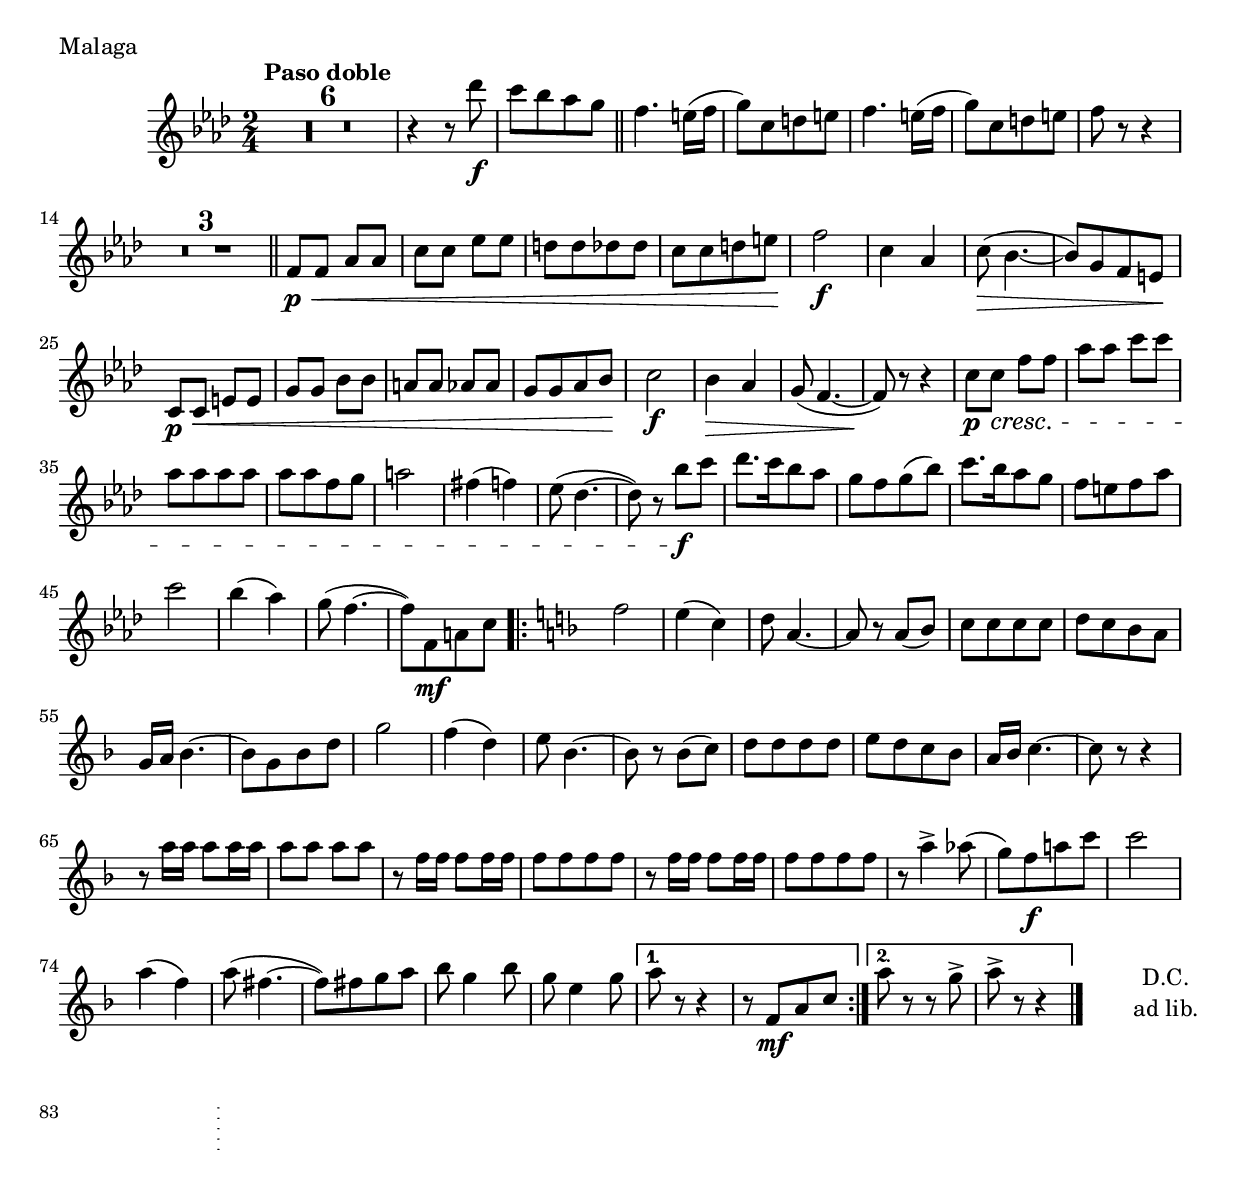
\version "2.18.0"
% When ready to include in collection: 1. Comment out paper.
% 				       2. Create include file of relative and
%					  header.
%Comment out from here
%{
#(ly:set-option 'point-and-click #t)
#(set-default-paper-size "a4" 'portrait)
#(set-global-staff-size 18) % set staff-size when ready to print

\include "Marsch_format.ly"

%...to here
%}
  \score {

    % Svenska Polisens Marscher: 1. Malaga   
    \relative c'' { 
    	    \key aes \major \time 2/4 
    	    \compressFullBarRests
    	    \set Score.markFormatter = #format-mark-box-letters
    	    R2*6^\markup {\bold {Paso doble}} |r4 r8 des'\f 
    	    c [bes aes g] \bar "||"
    	    f4. e16 (f |g8) [c, d e] |f4. e16 (f |g8) [c, d e] |f r r4 |R2*3
    	    \bar "||" |f,8\p\< f aes aes |c c ees ees |d [d des des] 
    	    c [c d e]\! |f2\f |c4 aes |c8\> (bes4.~|bes8) [g f e]\! |c\p c\< e e 
    	    g g bes bes 
    	    a [a] aes [aes] |g [g aes bes]\! |c2\f |bes4\> aes |g8 (f4.~ 
    	    f8)\! r r4 
    	    c'8\p c\cresc f f |aes aes c c |aes [aes aes aes] |aes [aes f g] 
    	    a2 |fis4 (f) |ees8 (des4.~ |des8) r bes'\f c |des8. [c16 bes8 aes] 
    	    g [f g (bes)] |c8. [bes16 aes8 g] |f [e f aes] |c2 |bes4 (aes) 
    	    g8 (f4.~ | f8) [f,\mf a c]
    	    
    	    \repeat volta 2 {
    	    \key f \major
    	    f2 |e4 (c) |d8 a4.~ |a8 r a (bes) |c [c c c] |d [c bes a] 
    	    g16 a bes4.~
    	    bes8 [g bes d] |g2 |f4 (d) |e8 bes4.~ |bes8 r bes (c) |d [d d d]
    	    e [d c bes] |a16 bes c4.~ |c8 r r4 |r8 a'16 a a8 a16 a 
    	    a8 a a a] |r f16 f f8 f16 f |f8 [f f f] 
    	    r f16 f f8 f16 f |f8 [f f f] |r a4-> aes8 ( 
    	    g) [f\f a! c] |c2 |a4 (f) |a8 (fis4.~ |fis8) [fis g a] |bes8 g4 bes8
    	    g8 e4 g8 }
    	    \alternative {
    	    	    {a8 r r4 |r8 f,\mf [a c]}
    	    	    {a'8 r r g-> |a-> r r4}
    	    }
    	    \bar "|."
\override Staff.KeySignature.break-visibility = #all-invisible
\override Staff.Clef.break-visibility = #all-invisible
\cadenzaOn
      \stopStaff
      
         \once \override TextScript.extra-offset = #'( 4 . -3.5 )
         | s1*0^\markup {\center-column { D.C. \line {ad lib.}}} 

        
        % Increasing the unfold counter will expand the staff-free space
        \repeat unfold 4 {
          s4 s4
          \bar ""
        }
        
        \break
     \startStaff
   \cadenzaOff

    }%end relative
    \header {
    	    piece = "Malaga"
    	    composer = "Josef Rixner"
    	}
    	\layout {ragged-last = ##t
    	}
  }%end score
